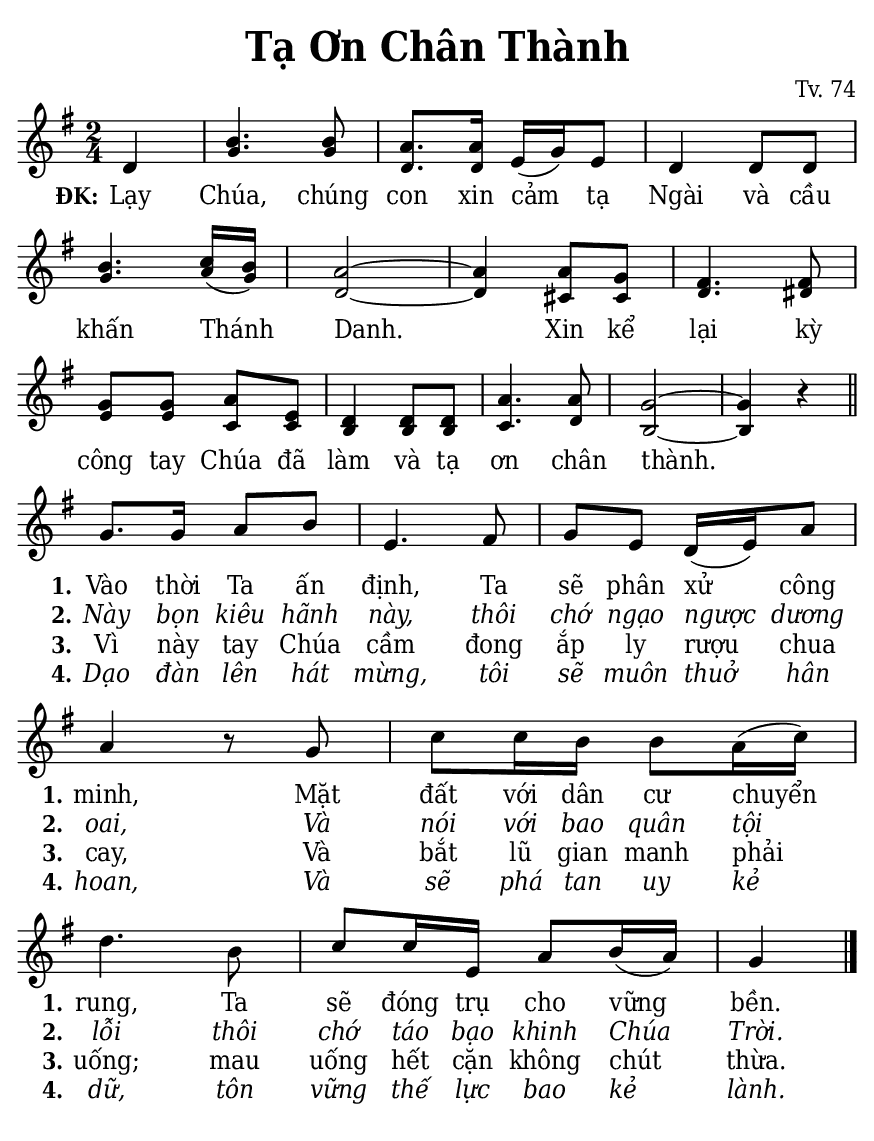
% Cài đặt chung\
\version "2.22.1"
\include "english.ly"

\header {
  title = \markup { \fontsize #1 "Tạ Ơn Chân Thành" }
  composer = "Tv. 74"
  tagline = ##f
}

% mã nguồn cho những chức năng chưa hỗ trợ trong phiên bản lilypond hiện tại
% cung cấp bởi cộng đồng lilypond khi gửi email đến lilypond-user@gnu.org
% Đổi kích thước nốt cho bè phụ
notBePhu =
#(define-music-function (font-size music) (number? ly:music?)
   (for-some-music
     (lambda (m)
       (if (music-is-of-type? m 'rhythmic-event)
           (begin
             (set! (ly:music-property m 'tweaks)
                   (cons `(font-size . ,font-size)
                         (ly:music-property m 'tweaks)))
             #t)
           #f))
     music)
   music)

% in số phiên khúc trên mỗi dòng
#(define (add-grob-definition grob-name grob-entry)
     (set! all-grob-descriptions
           (cons ((@@ (lily) completize-grob-entry)
                  (cons grob-name grob-entry))
                 all-grob-descriptions)))

#(add-grob-definition
    'StanzaNumberSpanner
    `((direction . ,LEFT)
      (font-series . bold)
      (padding . 1.0)
      (side-axis . ,X)
      (stencil . ,ly:text-interface::print)
      (X-offset . ,ly:side-position-interface::x-aligned-side)
      (Y-extent . ,grob::always-Y-extent-from-stencil)
      (meta . ((class . Spanner)
               (interfaces . (font-interface
                              side-position-interface
                              stanza-number-interface
                              text-interface))))))

\layout {
    \context {
      \Global
      \grobdescriptions #all-grob-descriptions
    }
    \context {
      \Score
      \remove Stanza_number_align_engraver
      \consists
        #(lambda (context)
           (let ((texts '())
                 (syllables '()))
             (make-engraver
              (acknowledgers
               ((stanza-number-interface engraver grob source-engraver)
                  (set! texts (cons grob texts)))
               ((lyric-syllable-interface engraver grob source-engraver)
                  (set! syllables (cons grob syllables))))
              ((stop-translation-timestep engraver)
                 (for-each
                  (lambda (text)
                    (for-each
                     (lambda (syllable)
                       (ly:pointer-group-interface::add-grob
                        text
                        'side-support-elements
                        syllable))
                     syllables))
                  texts)
                 (set! syllables '())))))
    }
    \context {
      \Lyrics
      \remove Stanza_number_engraver
      \consists
        #(lambda (context)
           (let ((text #f)
                 (last-stanza #f))
             (make-engraver
              ((process-music engraver)
                 (let ((stanza (ly:context-property context 'stanza #f)))
                   (if (and stanza (not (equal? stanza last-stanza)))
                       (let ((column (ly:context-property context
'currentCommandColumn)))
                         (set! last-stanza stanza)
                         (if text
                             (ly:spanner-set-bound! text RIGHT column))
                         (set! text (ly:engraver-make-grob engraver
'StanzaNumberSpanner '()))
                         (ly:grob-set-property! text 'text stanza)
                         (ly:spanner-set-bound! text LEFT column)))))
              ((finalize engraver)
                 (if text
                     (let ((column (ly:context-property context
'currentCommandColumn)))
                       (ly:spanner-set-bound! text RIGHT column)))))))
      \override StanzaNumberSpanner.horizon-padding = 10000
    }
}

stanzaReminderOff =
  \temporary \override StanzaNumberSpanner.after-line-breaking =
     #(lambda (grob)
        ;; Can be replaced with (not (first-broken-spanner? grob)) in 2.23.
        (if (let ((siblings (ly:spanner-broken-into (ly:grob-original grob))))
              (and (pair? siblings)
                   (not (eq? grob (car siblings)))))
            (ly:grob-suicide! grob)))

stanzaReminderOn = \undo \stanzaReminderOff
% kết thúc mã nguồn

% Nhạc phiên khúc
nhacPhienKhucSop = \relative c' {
  \partial 4 d4 |
  b'4. b8 |
  a8. a16 e (g) e8 |
  d4 d8 d |
  b'4. c16 (b) |
  a2 ~ |
  a4 a8 g |
  fs4. fs8 |
  g g a e |
  d4 d8 d |
  a'4. a8 |
  g2 ~ |
  g4 r \bar "||" \break
  
  g8. g16 a8 b |
  e,4. fs8 |
  g e d16 (e) a8 |
  a4 r8 g |
  c c16 b b8 a16 (c) |
  d4. b8 |
  c c16 e, a8 b16 (a) |
  g4 \bar "|."
}

nhacPhienKhucAlto = \relative c' {
  d4 |
  g4. g8 |
  d8. d16 e (g) e8 |
  d4 d8 d |
  g4. a16 (g) |
  d2 ~ |
  d4 cs8 cs |
  d4. ds8 |
  e e c c |
  b4 b8 b |
  c4. d8 |
  b2 ~ |
  b4 r
}

% Lời phiên khúc
loiPhienKhucSop = \lyrics {
  \stanzaReminderOff
  \set stanza = "ĐK:"
  Lạy Chúa, chúng con xin cảm tạ Ngài
  và cầu khấn Thánh Danh.
  Xin kể lại kỳ công tay Chúa đã làm
  và tạ ơn chân thành.
  \stanzaReminderOn
  <<
    {
      \set stanza = "1."
      Vào thời Ta ấn định,
      Ta sẽ phân xử công minh,
      Mặt đất với dân cư chuyển rung,
      Ta sẽ đóng trụ cho vững bền.
    }
    \new Lyrics {
	    \set associatedVoice = "beSop"
	    \set stanza = "2."
      \override Lyrics.LyricText.font-shape = #'italic
	    Này bọn kiêu hãnh này,
	    thôi chớ ngạo ngược dương oai,
	    Và nói với bao quân tội lỗi
	    thôi chớ táo bạo khinh Chúa Trời.
    }
    \new Lyrics {
	    \set associatedVoice = "beSop"
	    \set stanza = "3."
	    Vì này tay Chúa cầm đong ắp ly rượu chua cay,
	    Và bắt lũ gian manh phải uống;
	    mau uống hết cặn không chút thừa.
    }
    \new Lyrics {
	    \set associatedVoice = "beSop"
	    \set stanza = "4."
      \override Lyrics.LyricText.font-shape = #'italic
	    Dạo đàn lên hát mừng,
	    tôi sẽ muôn thuở hân hoan,
	    Và sẽ phá tan uy kẻ dữ,
	    tôn vững thế lực bao kẻ lành.
    }
  >>
}

% Dàn trang
\paper {
  #(set-paper-size "a5")
  top-margin = 3\mm
  bottom-margin = 3\mm
  left-margin = 3\mm
  right-margin = 3\mm
  indent = #0
  #(define fonts
	 (make-pango-font-tree "Deja Vu Serif Condensed"
	 		       "Deja Vu Serif Condensed"
			       "Deja Vu Serif Condensed"
			       (/ 20 20)))
  print-page-number = ##f
  system-system-spacing = #'((basic-distance . 0.1) (padding . 2))
}

TongNhip = {
  \key g \major \time 2/4
  \set Timing.beamExceptions = #'()
  \set Timing.baseMoment = #(ly:make-moment 1/4)
}

\score {
  \new ChoirStaff <<
    \new Staff \with {
        \consists "Merge_rests_engraver"
        printPartCombineTexts = ##f
      }
      <<
      \new Voice \TongNhip \partCombine 
        \nhacPhienKhucSop
        \notBePhu -1 { \nhacPhienKhucAlto }
      \new NullVoice = beSop \nhacPhienKhucSop
      \new Lyrics \lyricsto beSop \loiPhienKhucSop
      >>
  >>
  \layout {
    \override Lyrics.LyricSpace.minimum-distance = #1.5
    \override Score.BarNumber.break-visibility = ##(#f #f #f)
    \override Score.SpacingSpanner.uniform-stretching = ##t
  } 
}
